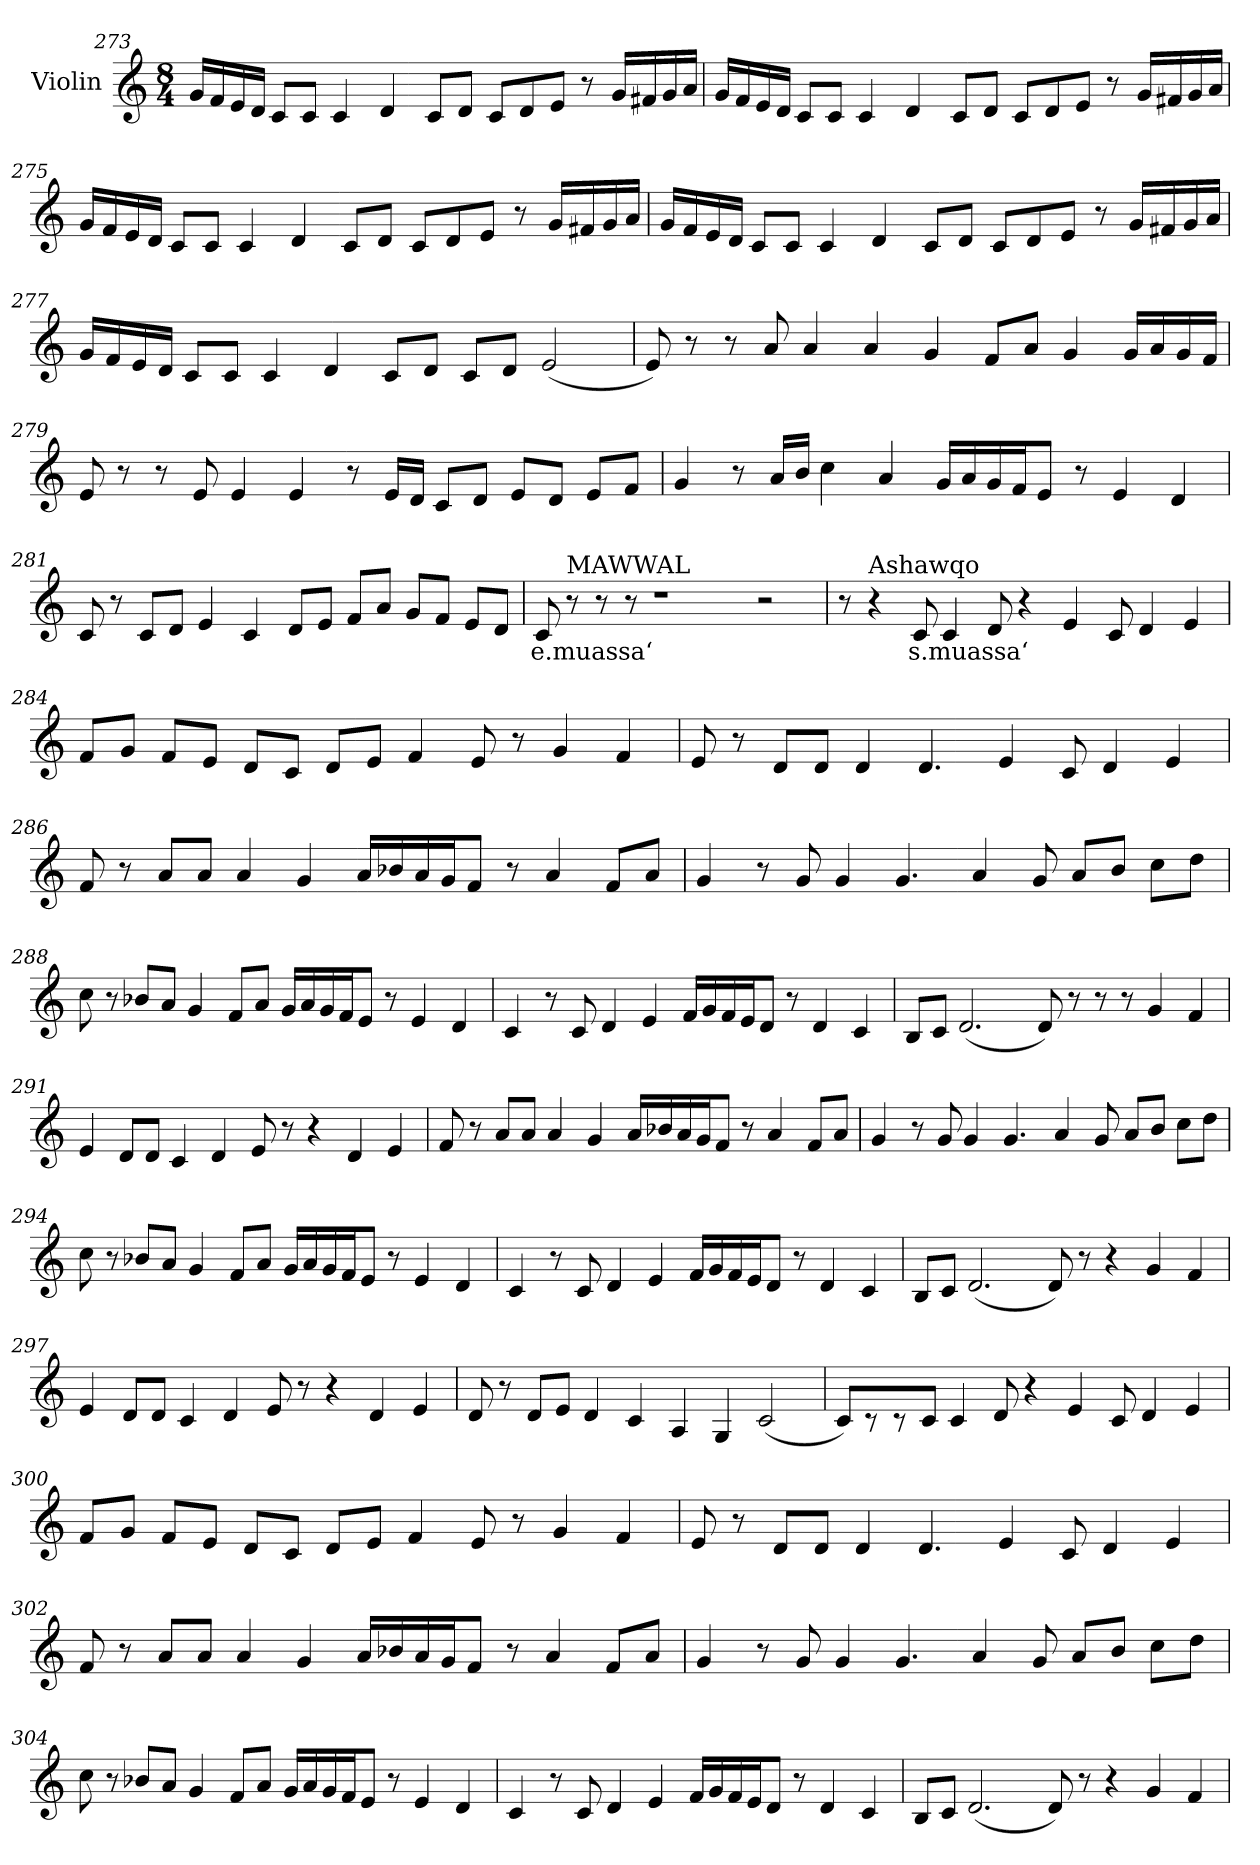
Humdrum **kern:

**kern	**text
*part1	*part1
*staff1	*staff1
*I"Violin	*
!!LO:LB:g=z
*clefG2	*
*k[]	*
*M8/4	*
=273	=273
16g/LL	.
16f/	.
16e/	.
16d/JJ	.
8c/L	.
8c/J	.
4c/	.
4d/	.
8c/L	.
8d/J	.
8c/L	.
8d/	.
8e/J	.
8r	.
16g/LL	.
16f#X/	.
16g/	.
16a/JJ	.
!!LO:LB:g=z
=274	=274
16g/LL	.
16f/	.
16e/	.
16d/JJ	.
8c/L	.
8c/J	.
4c/	.
4d/	.
8c/L	.
8d/J	.
8c/L	.
8d/	.
8e/J	.
8r	.
16g/LL	.
16f#X/	.
16g/	.
16a/JJ	.
!!LO:LB:g=z
=275	=275
16g/LL	.
16f/	.
16e/	.
16d/JJ	.
8c/L	.
8c/J	.
4c/	.
4d/	.
8c/L	.
8d/J	.
8c/L	.
8d/	.
8e/J	.
8r	.
16g/LL	.
16f#X/	.
16g/	.
16a/JJ	.
!!LO:LB:g=z
=276	=276
16g/LL	.
16f/	.
16e/	.
16d/JJ	.
8c/L	.
8c/J	.
4c/	.
4d/	.
8c/L	.
8d/J	.
8c/L	.
8d/	.
8e/J	.
8r	.
16g/LL	.
16f#X/	.
16g/	.
16a/JJ	.
=277	=277
16g/LL	.
16f/	.
16e/	.
16d/JJ	.
8c/L	.
8c/J	.
4c/	.
4d/	.
8c/L	.
8d/J	.
8c/L	.
8d/J	.
(<2e/	.
!!LO:LB:g=z
=278	=278
8e/)	.
8r	.
8r	.
8a/	.
4a/	.
4a/	.
4g/	.
8f/L	.
8a/J	.
4g/	.
16g/LL	.
16a/	.
16g/	.
16f/JJ	.
=279	=279
8e/	.
8r	.
8r	.
8e/	.
4e/	.
4e/	.
8r	.
16e/LL	.
16d/JJ	.
8c/L	.
8d/J	.
8e/L	.
8d/J	.
8e/L	.
8f/J	.
!!LO:LB:g=z
=280	=280
4g/	.
8r	.
16a/LL	.
16b/JJ	.
4cc\	.
4a/	.
16g/LL	.
16a/	.
16g/	.
16f/J	.
8e/J	.
8r	.
4e/	.
4d/	.
=281	=281
8c/	.
8r	.
8c/L	.
8d/J	.
4e/	.
4c/	.
8d/L	.
8e/J	.
8f/L	.
8a/J	.
8g/L	.
8f/J	.
8e/L	.
8d/J	.
!!LO:PB:g=z
=282	=282
!	!LO:LY:b
8c/	e.muassa‘
!LO:TX:a:t=MAWWAL	!
8r	.
8r	.
8r	.
1r	.
2r	.
=283	=283
*MM80	*
8r	.
!LO:TX:a:t=Ashawqo	!
4r	.
!	!LO:LY:b
8c/	s.muassa‘
4c/	.
8d/	.
4r	.
4e/	.
8c/	.
4d/	.
4e/	.
=284	=284
8f/L	.
8g/J	.
8f/L	.
8e/J	.
8d/L	.
8c/J	.
8d/L	.
8e/J	.
4f/	.
8e/	.
8r	.
4g/	.
4f/	.
!!LO:LB:g=z
=285	=285
8e/	.
8r	.
8d/L	.
8d/J	.
4d/	.
4.d/	.
4e/	.
8c/	.
4d/	.
4e/	.
=286	=286
8f/	.
8r	.
8a/L	.
8a/J	.
4a/	.
4g/	.
16a/LL	.
16b-X/	.
16a/	.
16g/J	.
8f/J	.
8r	.
4a/	.
8f/L	.
8a/J	.
!!LO:PB:g=z
=287	=287
4g/	.
8r	.
8g/	.
4g/	.
4.g/	.
4a/	.
8g/	.
8a/L	.
8b/J	.
8cc\L	.
8dd\J	.
=288	=288
8cc\	.
8r	.
8b-X/L	.
8a/J	.
4g/	.
8f/L	.
8a/J	.
16g/LL	.
16a/	.
16g/	.
16f/J	.
8e/J	.
8r	.
4e/	.
4d/	.
!!LO:LB:g=z
=289	=289
4c/	.
8r	.
8c/	.
4d/	.
4e/	.
16f/LL	.
16g/	.
16f/	.
16e/J	.
8d/J	.
8r	.
4d/	.
4c/	.
=290	=290
8B/L	.
8c/J	.
(<2.d/	.
8d/)	.
8r	.
8r	.
8r	.
4g/	.
4f/	.
!!LO:LB:g=z
=291	=291
4e/	.
8d/L	.
8d/J	.
4c/	.
4d/	.
8e/	.
8r	.
4r	.
4d/	.
4e/	.
=292	=292
8f/	.
8r	.
8a/L	.
8a/J	.
4a/	.
4g/	.
16a/LL	.
16b-X/	.
16a/	.
16g/J	.
8f/J	.
8r	.
4a/	.
8f/L	.
8a/J	.
!!LO:LB:g=z
=293	=293
4g/	.
8r	.
8g/	.
4g/	.
4.g/	.
4a/	.
8g/	.
8a/L	.
8b/J	.
8cc\L	.
8dd\J	.
=294	=294
8cc\	.
8r	.
8b-X/L	.
8a/J	.
4g/	.
8f/L	.
8a/J	.
16g/LL	.
16a/	.
16g/	.
16f/J	.
8e/J	.
8r	.
4e/	.
4d/	.
!!LO:LB:g=z
=295	=295
4c/	.
8r	.
8c/	.
4d/	.
4e/	.
16f/LL	.
16g/	.
16f/	.
16e/J	.
8d/J	.
8r	.
4d/	.
4c/	.
=296	=296
8B/L	.
8c/J	.
(<2.d/	.
8d/)	.
8r	.
4r	.
4g/	.
4f/	.
!!LO:LB:g=z
=297	=297
4e/	.
8d/L	.
8d/J	.
4c/	.
4d/	.
8e/	.
8r	.
4r	.
4d/	.
4e/	.
=298	=298
8d/	.
8r	.
8d/L	.
8e/J	.
4d/	.
4c/	.
4A/	.
4G/	.
(<2c/	.
!!LO:LB:g=z
=299	=299
8c/L)	.
8r	.
8r	.
8c/J	.
4c/	.
8d/	.
4r	.
4e/	.
8c/	.
4d/	.
4e/	.
=300	=300
8f/L	.
8g/J	.
8f/L	.
8e/J	.
8d/L	.
8c/J	.
8d/L	.
8e/J	.
4f/	.
8e/	.
8r	.
4g/	.
4f/	.
!!LO:LB:g=z
=301	=301
8e/	.
8r	.
8d/L	.
8d/J	.
4d/	.
4.d/	.
4e/	.
8c/	.
4d/	.
4e/	.
=302	=302
8f/	.
8r	.
8a/L	.
8a/J	.
4a/	.
4g/	.
16a/LL	.
16b-X/	.
16a/	.
16g/J	.
8f/J	.
8r	.
4a/	.
8f/L	.
8a/J	.
!!LO:PB:g=z
=303	=303
4g/	.
8r	.
8g/	.
4g/	.
4.g/	.
4a/	.
8g/	.
8a/L	.
8b/J	.
8cc\L	.
8dd\J	.
=304	=304
8cc\	.
8r	.
8b-X/L	.
8a/J	.
4g/	.
8f/L	.
8a/J	.
16g/LL	.
16a/	.
16g/	.
16f/J	.
8e/J	.
8r	.
4e/	.
4d/	.
!!LO:LB:g=z
=305	=305
4c/	.
8r	.
8c/	.
4d/	.
4e/	.
16f/LL	.
16g/	.
16f/	.
16e/J	.
8d/J	.
8r	.
4d/	.
4c/	.
=306	=306
8B/L	.
8c/J	.
(<2.d/	.
8d/)	.
8r	.
4r	.
4g/	.
4f/	.
=	=
*-	*-
